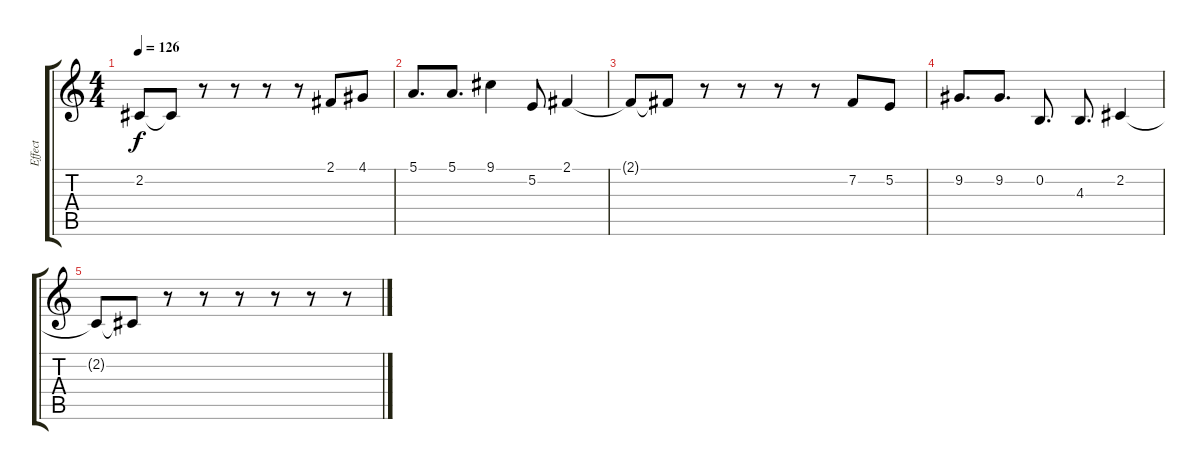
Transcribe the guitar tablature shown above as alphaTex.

\track ("Effect" "Effect") {instrument lead2sawtooth}
\staff {score tabs}
\tuning (E4 B3 G3 D3 A2 E2) {hide}
\ts (4 4)
\tempo 126
\clef g2
\ks c
2.2{t}.8{dy f} 2.2{t}.8 r.8 r.8 r.8 r.8 2.1.8 4.1.8 |
5.1.8{d} 5.1.8{d} 9.1.4 5.2.8 2.1.4 |
2.1{t}.8 2.1{t}.8 r.8 r.8 r.8 r.8 7.2.8 5.2.8 |
9.2.8{d} 9.2.8{d} 0.2.8{d} 4.3.8{d} 2.2.4 |
2.2{t}.8 2.2{t}.8 r.8 r.8 r.8 r.8 r.8 r.8
